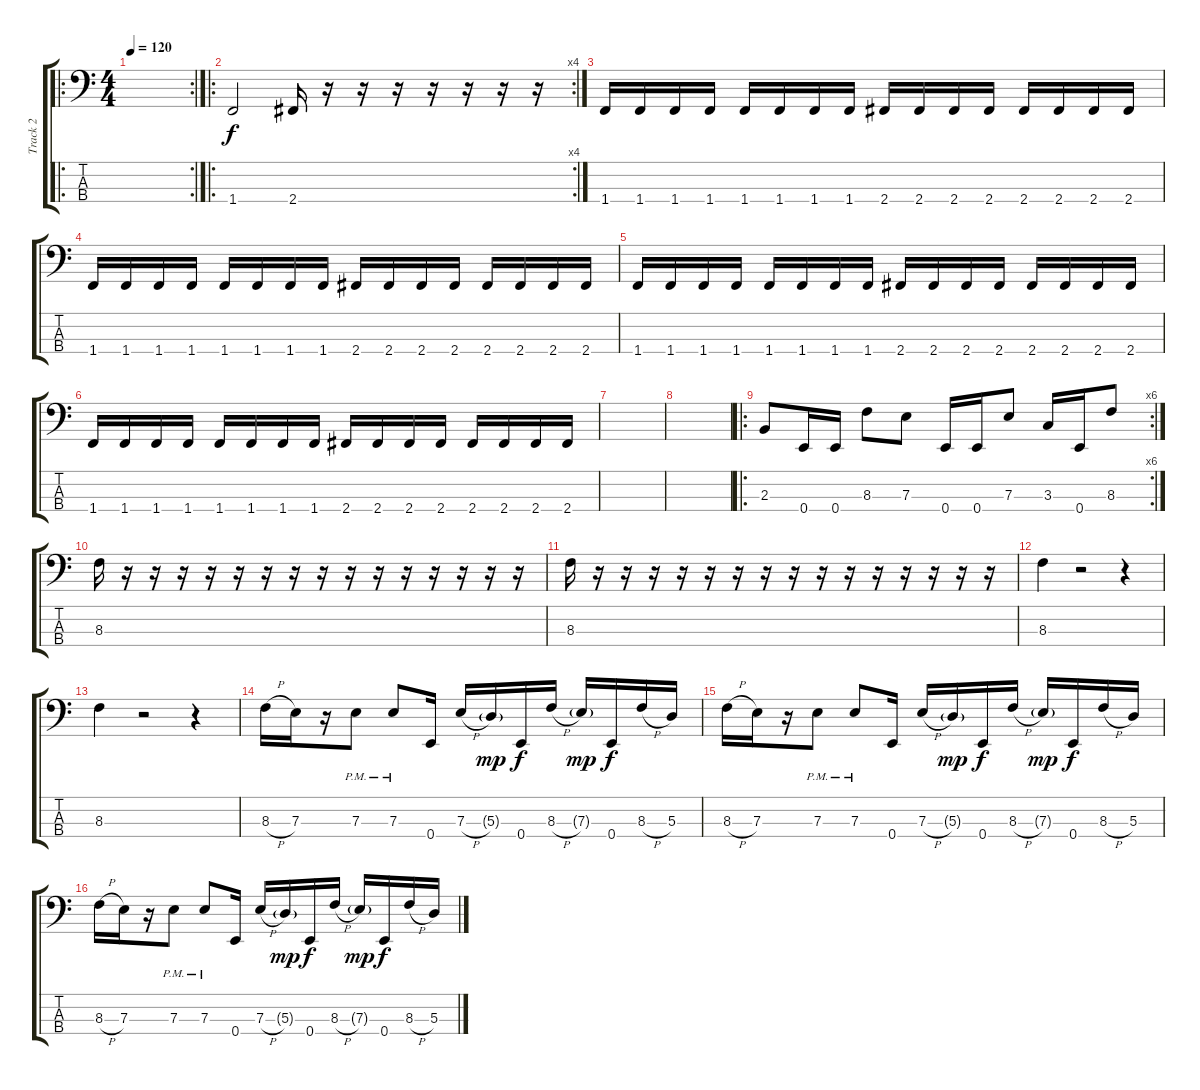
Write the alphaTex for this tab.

\track ("Track 2" "Track 2") {instrument electricbasspick}
\staff {score tabs}
\tuning (G2 D2 A1 E1) {hide}
\ro
\rc 2
\ts (4 4)
\tempo 120
\clef f4
\ks c
|
\ro
\rc 4
1.4.2 2.4.16 r.16 r.16 r.16 r.16 r.16 r.16 r.16 |
1.4.16 1.4.16 1.4.16 1.4.16 1.4.16 1.4.16 1.4.16 1.4.16 2.4.16 2.4.16 2.4.16 2.4.16 2.4.16 2.4.16 2.4.16 2.4.16 |
1.4.16 1.4.16 1.4.16 1.4.16 1.4.16 1.4.16 1.4.16 1.4.16 2.4.16 2.4.16 2.4.16 2.4.16 2.4.16 2.4.16 2.4.16 2.4.16 |
1.4.16 1.4.16 1.4.16 1.4.16 1.4.16 1.4.16 1.4.16 1.4.16 2.4.16 2.4.16 2.4.16 2.4.16 2.4.16 2.4.16 2.4.16 2.4.16 |
1.4.16 1.4.16 1.4.16 1.4.16 1.4.16 1.4.16 1.4.16 1.4.16 2.4.16 2.4.16 2.4.16 2.4.16 2.4.16 2.4.16 2.4.16 2.4.16 |
|
|
\ro
\rc 6
2.3.8 0.4.16 0.4.16 8.3.8 7.3.8 0.4.16 0.4.16 7.3.8 3.3.16 0.4.16 8.3.8 |
8.3.16 r.16 r.16 r.16 r.16 r.16 r.16 r.16 r.16 r.16 r.16 r.16 r.16 r.16 r.16 r.16 |
8.3.16 r.16 r.16 r.16 r.16 r.16 r.16 r.16 r.16 r.16 r.16 r.16 r.16 r.16 r.16 r.16 |
8.3.4 r.2 r.4 |
8.3.4 r.2 r.4 |
8.3{h}.16 7.3.16 r.16 7.3{pm}.8 7.3{pm}.8 0.4.16 7.3{h}.16 5.3{g}.16{dy mp} 0.4.16{dy f} 8.3{h}.16 7.3{g}.16{dy mp} 0.4.16{dy f} 8.3{h}.16 5.3.16 |
8.3{h}.16 7.3.16 r.16 7.3{pm}.8 7.3{pm}.8 0.4.16 7.3{h}.16 5.3{g}.16{dy mp} 0.4.16{dy f} 8.3{h}.16 7.3{g}.16{dy mp} 0.4.16{dy f} 8.3{h}.16 5.3.16 |
8.3{h}.16 7.3.16 r.16 7.3{pm}.8 7.3{pm}.8 0.4.16 7.3{h}.16 5.3{g}.16{dy mp} 0.4.16{dy f} 8.3{h}.16 7.3{g}.16{dy mp} 0.4.16{dy f} 8.3{h}.16 5.3.16
